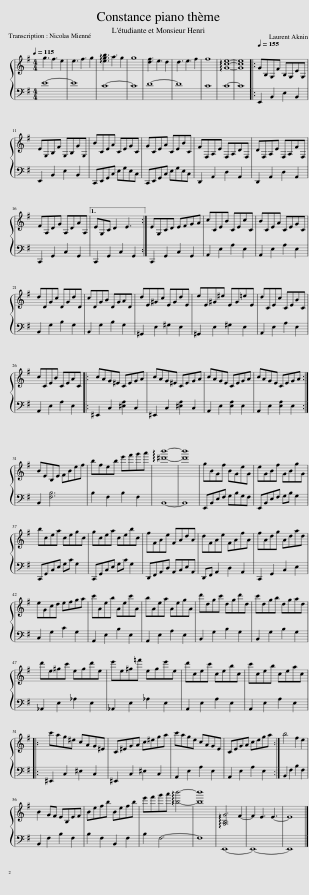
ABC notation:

X:1
%%score { 1 | 2 }
L:1/8
Q:1/4=115
M:4/4
I:linebreak $
K:G
V:1 treble
V:2 bass
V:1
 g3 f3 e2 | e3 f3 g2 | !arpeggio![egb]3 a3 g2 | g8 | [df]3 e3 d2 | %5
 d3 e3 f2 | f8 | !arpeggio![Gce]8- | [Gce]8 |:[Q:1/4=155] GB,G,F B,G,EG, |$ %10
 EG,B,F G,B,GG, | BCEA CEGC | GCEA CEBC | FF,A,E F,A,DF, | DF,A,E F,A,FF, |$ %15
 FA,DG A,DAA, |1 EG,C D2 E3 :| EG,CD EFGA | cCEB CEcC | BCEA CEGC |$ %20
 dDGc DGdD | cDGB DGAD | dE^Gc EGdE | eE^G^e EG=eE | dCEc CEBC |$ %25
 cCEB CEAC |: cAG^E CEGA | cAG^E CEGA | cAGE CEGA | cAGE CEGA :|$ %30
 BEB,E FBef | bfeb e'f'g'a' | !arpeggio![^d'b']8- | [d'b']8 | gBGf BGeG | %35
 eGBf GBgG |$ bcea cegc | gcea cebc | fFAe FAdA | dFAe FAfA | %40
 fAdg Adad |$ eGcd efga | c'Aeb Aec'A | bAea AegA | d'dgc' dgd'd | %45
 c'dgb dgad |$ d'e^gc' egd'e | e'e^g=f' ege'e | d'cec' cebc | c'ceb ceac |:$ %50
 c'ag^e cAG^E | C^EGA c^ega | c'age cAGE | CEGA cega :| b4 f2 e2 |$ %55
 B2 GF EB,EF | Befb Befb | e'f'g'a' !arpeggio![bb']4- | [bb']8 | !arpeggio![G,B,G]6 F2- | %60
 F2 E3 E3- | E8 |] %62
V:2
 E8- | E8 | C8- | C8 | D8- | %5
 D8 | C8 | C8- | C8 |: E,,2 B,,2 E,2 B,,2 |$ %10
 E,,2 B,,2 E,2 B,,2 | C,,E,,G,,C, E,G,E,C, | C,,E,,G,,C, E,G,E,C, | D,,2 A,,2 D,2 A,,2 | D,,2 A,,2 D,2 A,,2 |$ %15
 C,,2 G,,2 C,2 G,,2 |1 C,,2 G,,2 C,2 G,,2 :| C,,2 G,,2 C,2 G,,2 | A,,2 E,2 A,2 E,2 | A,,2 E,2 A,2 E,2 |$ %20
 B,,2 G,2 B,2 G,2 | B,,2 G,2 B,2 G,2 | ^G,,2 E,2 ^G,2 E,2 | ^G,,2 E,2 ^G,2 E,2 | A,,2 E,2 A,2 E,2 |$ %25
 A,,2 E,2 A,2 E,2 |: ^E,,2 C,2 [^E,A,]2 C,2 | ^E,,2 C,2 [^E,A,]2 C,2 | A,,2 E,2 [E,A,]2 E,2 | A,,2 E,2 [E,A,]2 E,2 :|$ %30
 B,,2 [F,B,]6 | B,2 F,2 B,2 F,2 | B,,8- | B,,8 | E,,B,,E,F, G,B,G,F, | %35
 E,,B,,E,F, G,B, G,2 |$ C,,G,,C,E, G,C G,2 | C,,G,,C,E, G,C G,2 | D,,F,,A,,D, A,,C,E,A,, | D,,F,, A,,2 D,2 A,,2 | %40
 C,,2 G,,2 C,2 E,2 |$ C,2 G,2 C2 G,2 | A,,2 E,2 B,2 E,2 | A,,2 E,2 A,2 E,2 | B,,2 G,2 B,2 G,2 | %45
 B,,2 G,2 B,2 G,2 |$ _A,,2 E,2 _A,2 E,2 | _A,,2 E,2 _A,2 E,2 | A,,2 E,2 A,2 E,2 | A,,2 E,2 A,2 E,2 |:$ %50
 ^E,,2 C,2 ^E,2 C,2 | ^E,,2 C,2 ^E,2 C,2 | A,,2 E,2 A,2 E,2 | A,,2 E,2 A,2 E,2 :| B,,2 F,2 B,2 F,2 |$ %55
 B,,2 F,2 B,2 F,2 | B,2 F,2 B,,2 F,2 | B,2 F,6- | F,8 | E,,8- | %60
 E,,8- | E,,8 |] %62
